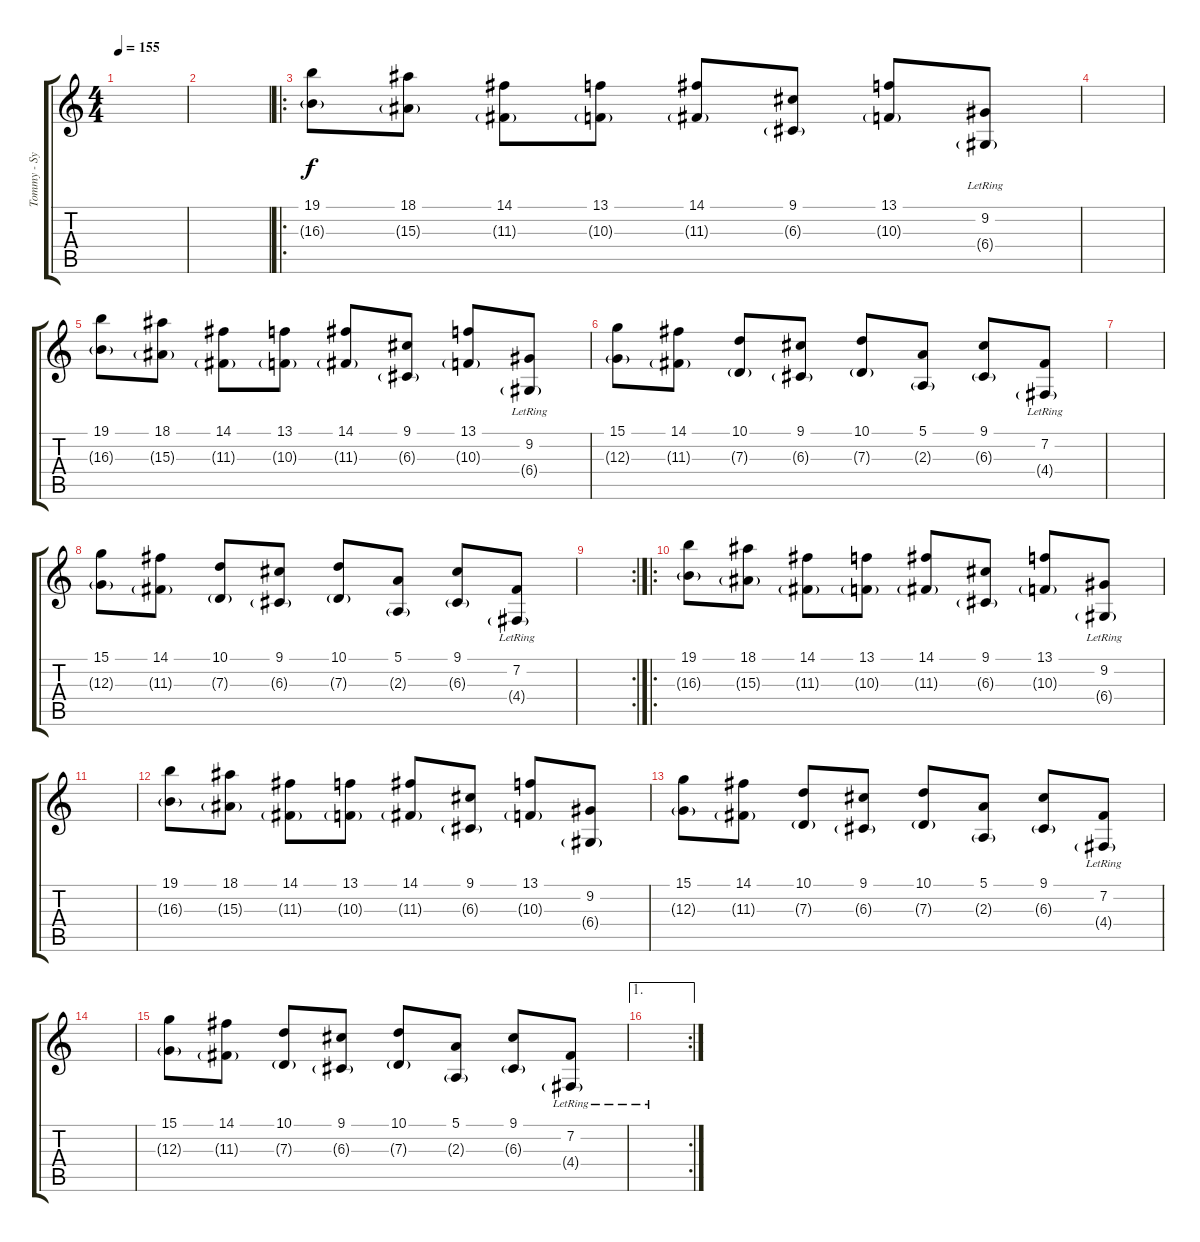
\track ("Tommy - Synth" "Tommy - Sy") {instrument harpsichord}
\staff {score tabs}
\tuning (E4 B3 G3 D3 A2 E2) {hide}
\ts (4 4)
\tempo 155
\clef g2
\ks c
|
|
\ro
(19.1 16.3{g}).8 (18.1 15.3{g}).8 (14.1 11.3{g}).8 (13.1 10.3{g}).8 (14.1 11.3{g}).8 (9.1 6.3{g}).8 (13.1 10.3{g}).8 (9.2{lr} 6.4{g lr}).8 |
|
(19.1 16.3{g}).8 (18.1 15.3{g}).8 (14.1 11.3{g}).8 (13.1 10.3{g}).8 (14.1 11.3{g}).8 (9.1 6.3{g}).8 (13.1 10.3{g}).8 (9.2{lr} 6.4{g lr}).8 |
(15.1 12.3{g}).8 (14.1 11.3{g}).8 (10.1 7.3{g}).8 (9.1 6.3{g}).8 (10.1 7.3{g}).8 (5.1 2.3{g}).8 (9.1 6.3{g}).8 (7.2{lr} 4.4{g lr}).8 |
|
(15.1 12.3{g}).8 (14.1 11.3{g}).8 (10.1 7.3{g}).8 (9.1 6.3{g}).8 (10.1 7.3{g}).8 (5.1 2.3{g}).8 (9.1 6.3{g}).8 (7.2{lr} 4.4{g lr}).8 |
\rc 2
|
\ro
(19.1 16.3{g}).8 (18.1 15.3{g}).8 (14.1 11.3{g}).8 (13.1 10.3{g}).8 (14.1 11.3{g}).8 (9.1 6.3{g}).8 (13.1 10.3{g}).8 (9.2{lr} 6.4{g lr}).8 |
|
(19.1 16.3{g}).8 (18.1 15.3{g}).8 (14.1 11.3{g}).8 (13.1 10.3{g}).8 (14.1 11.3{g}).8 (9.1 6.3{g}).8 (13.1 10.3{g}).8 (9.2 6.4{g}).8 |
(15.1 12.3{g}).8 (14.1 11.3{g}).8 (10.1 7.3{g}).8 (9.1 6.3{g}).8 (10.1 7.3{g}).8 (5.1 2.3{g}).8 (9.1 6.3{g}).8 (7.2{lr} 4.4{g lr}).8 |
|
(15.1 12.3{g}).8 (14.1 11.3{g}).8 (10.1 7.3{g}).8 (9.1 6.3{g}).8 (10.1 7.3{g}).8 (5.1 2.3{g}).8 (9.1 6.3{g}).8 (7.2{lr} 4.4{g lr}).8 |
\ae 1
\rc 2
